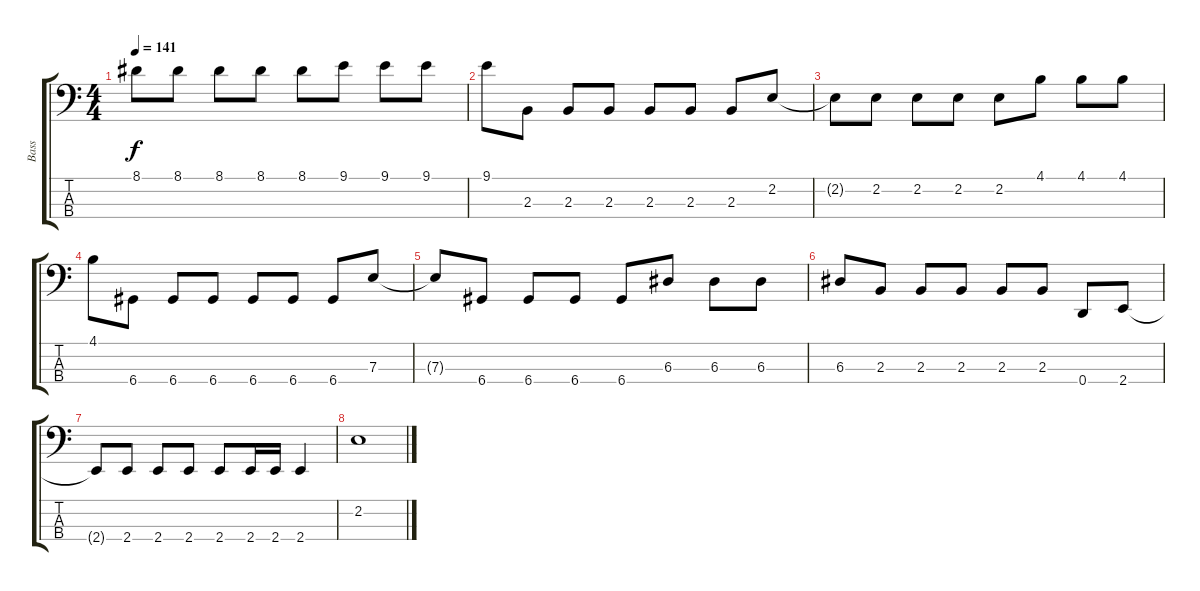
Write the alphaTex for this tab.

\track ("Bass" "Bass") {instrument electricbasspick}
\staff {score tabs}
\tuning (G2 D2 A1 D1) {hide}
\ts (4 4)
\tempo 141
\clef f4
\ks c
8.1{t}.8{dy f} 8.1.8 8.1.8 8.1.8 8.1.8 9.1.8 9.1.8 9.1.8 |
9.1.8 2.3.8 2.3.8 2.3.8 2.3.8 2.3.8 2.3.8 2.2.8 |
2.2{t}.8 2.2.8 2.2.8 2.2.8 2.2.8 4.1.8 4.1.8 4.1.8 |
4.1.8 6.4.8 6.4.8 6.4.8 6.4.8 6.4.8 6.4.8 7.3.8 |
7.3{t}.8 6.4.8 6.4.8 6.4.8 6.4.8 6.3.8 6.3.8 6.3.8 |
6.3.8 2.3.8 2.3.8 2.3.8 2.3.8 2.3.8 0.4.8 2.4.8 |
2.4{t}.8 2.4.8 2.4.8 2.4.8 2.4.8 2.4.16 2.4.16 2.4.4 |
2.2.1
